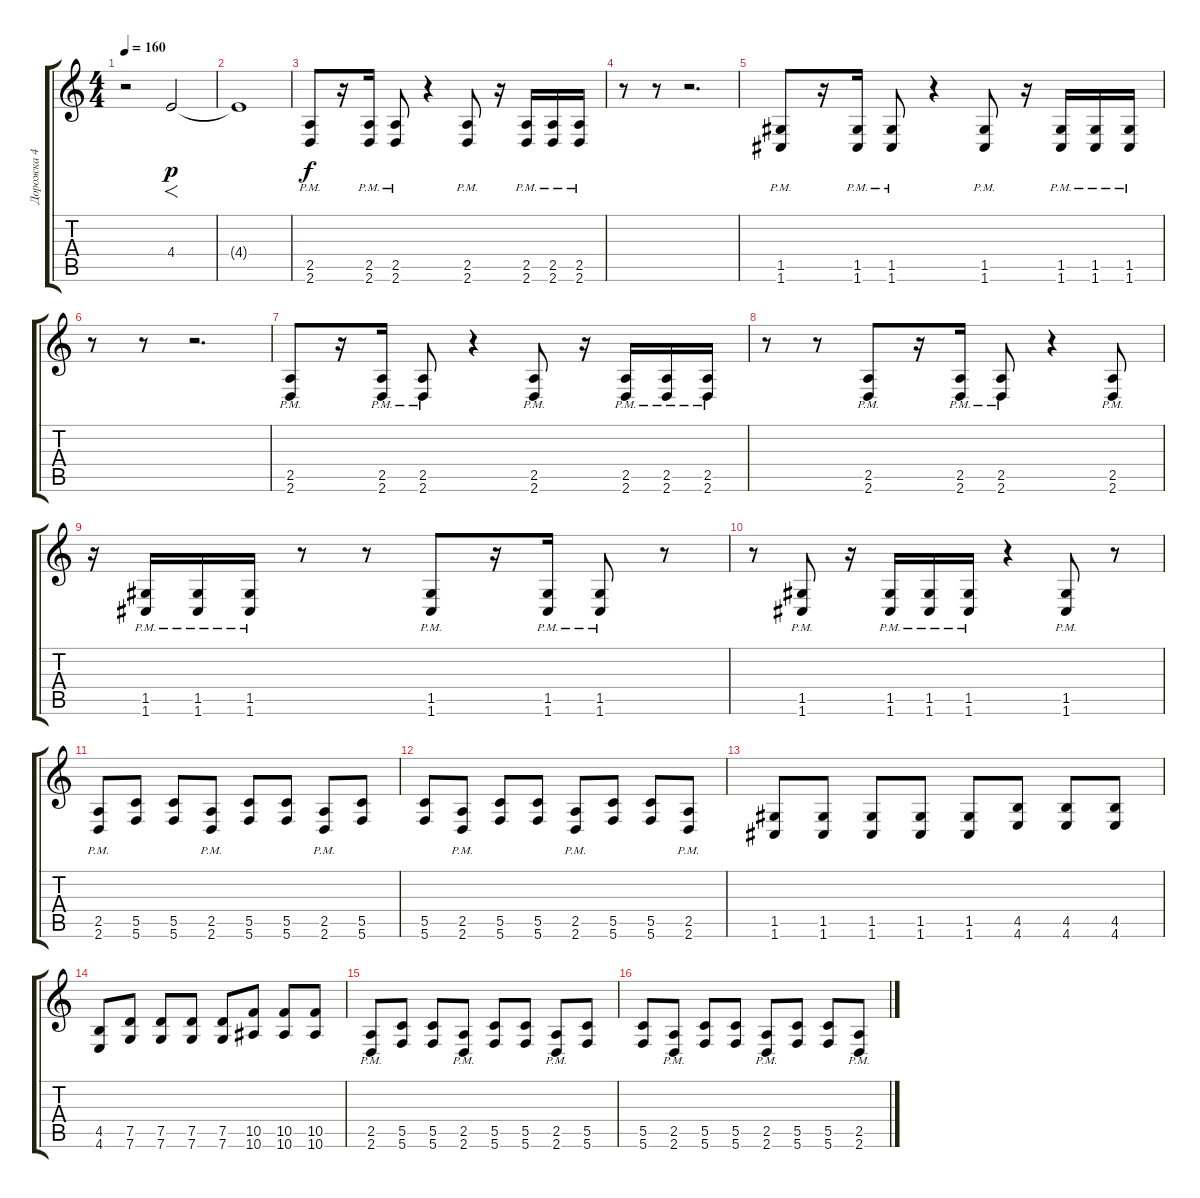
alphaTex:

\track ("Дорожка 4" "Дорожка 4") {instrument distortionguitar}
\staff {score tabs}
\tuning (D4 A3 F3 C3 G2 C2) {hide}
\ts (4 4)
\tempo 160
\clef g2
\ks c
r.2{dy p} 4.4.2{f} |
4.4{t}.1 |
(2.5{pm} 2.6{pm}).8{dy f} r.16 (2.5{pm} 2.6{pm}).16 (2.5{pm} 2.6{pm}).8 r.4 (2.5{pm} 2.6{pm}).8 r.16 (2.5{pm} 2.6{pm}).16 (2.5{pm} 2.6{pm}).16 (2.5{pm} 2.6{pm}).16 |
r.8 r.8 r.2{d} |
(1.5{pm} 1.6{pm}).8 r.16 (1.5{pm} 1.6{pm}).16 (1.5{pm} 1.6{pm}).8 r.4 (1.5{pm} 1.6{pm}).8 r.16 (1.5{pm} 1.6{pm}).16 (1.5{pm} 1.6{pm}).16 (1.5{pm} 1.6{pm}).16 |
r.8 r.8 r.2{d} |
(2.5{pm} 2.6{pm}).8 r.16 (2.5{pm} 2.6{pm}).16 (2.5{pm} 2.6{pm}).8 r.4 (2.5{pm} 2.6{pm}).8 r.16 (2.5{pm} 2.6{pm}).16 (2.5{pm} 2.6{pm}).16 (2.5{pm} 2.6{pm}).16 |
r.8 r.8 (2.5{pm} 2.6{pm}).8 r.16 (2.5{pm} 2.6{pm}).16 (2.5{pm} 2.6{pm}).8 r.4 (2.5{pm} 2.6{pm}).8 |
r.16 (1.5{pm} 1.6{pm}).16 (1.5{pm} 1.6{pm}).16 (1.5{pm} 1.6{pm}).16 r.8 r.8 (1.5{pm} 1.6{pm}).8 r.16 (1.5{pm} 1.6{pm}).16 (1.5{pm} 1.6{pm}).8 r.8 |
r.8 (1.5{pm} 1.6{pm}).8 r.16 (1.5{pm} 1.6{pm}).16 (1.5{pm} 1.6{pm}).16 (1.5{pm} 1.6{pm}).16 r.4 (1.5{pm} 1.6{pm}).8 r.8 |
(2.5{pm} 2.6{pm}).8 (5.5 5.6).8 (5.5 5.6).8 (2.5{pm} 2.6{pm}).8 (5.5 5.6).8 (5.5 5.6).8 (2.5{pm} 2.6{pm}).8 (5.5 5.6).8 |
(5.5 5.6).8 (2.5{pm} 2.6{pm}).8 (5.5 5.6).8 (5.5 5.6).8 (2.5{pm} 2.6{pm}).8 (5.5 5.6).8 (5.5 5.6).8 (2.5{pm} 2.6{pm}).8 |
(1.5 1.6).8 (1.5 1.6).8 (1.5 1.6).8 (1.5 1.6).8 (1.5 1.6).8 (4.5 4.6).8 (4.5 4.6).8 (4.5 4.6).8 |
(4.5 4.6).8 (7.5 7.6).8 (7.5 7.6).8 (7.5 7.6).8 (7.5 7.6).8 (10.5 10.6).8 (10.5 10.6).8 (10.5 10.6).8 |
(2.5{pm} 2.6{pm}).8 (5.5 5.6).8 (5.5 5.6).8 (2.5{pm} 2.6{pm}).8 (5.5 5.6).8 (5.5 5.6).8 (2.5{pm} 2.6{pm}).8 (5.5 5.6).8 |
(5.5 5.6).8 (2.5{pm} 2.6{pm}).8 (5.5 5.6).8 (5.5 5.6).8 (2.5{pm} 2.6{pm}).8 (5.5 5.6).8 (5.5 5.6).8 (2.5{pm} 2.6{pm}).8
